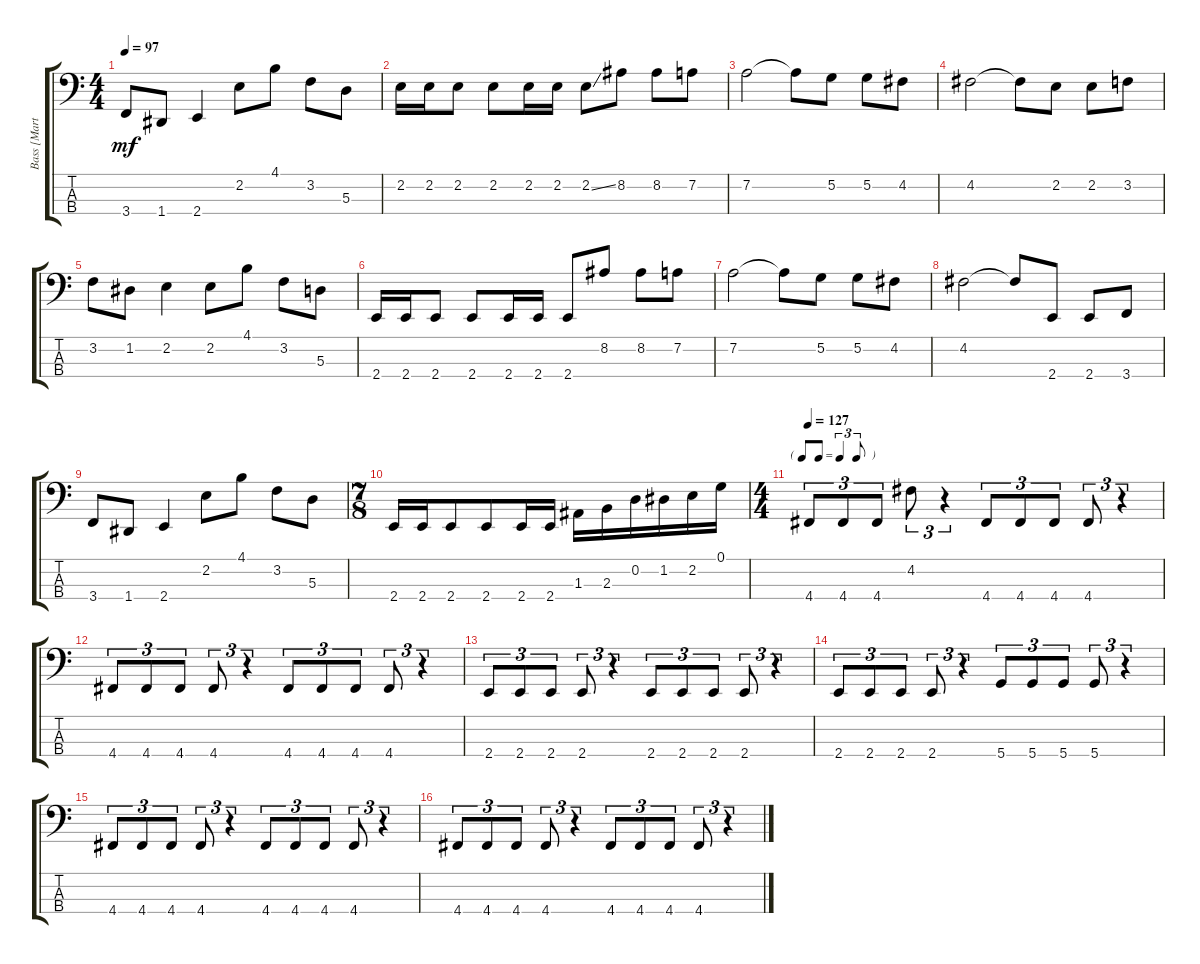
\track ("Bass [Martin Mendez]" "Bass [Mart") {instrument electricbassfinger}
\staff {score tabs}
\tuning (G2 D2 A1 D1) {hide}
\ts (4 4)
\tempo 97
\clef f4
\ks c
3.4.8{dy mf} 1.4.8 2.4.4 2.2.8 4.1.8 3.2.8 5.3.8 |
2.2.16 2.2.16 2.2.8 2.2.8 2.2.16 2.2.16 2.2{ss}.8 8.2.8 8.2.8 7.2.8 |
7.2.2 7.2{t}.8 5.2.8 5.2.8 4.2.8 |
4.2.2 4.2{t}.8 2.2.8 2.2.8 3.2.8 |
3.2.8 1.2.8 2.2.4 2.2.8 4.1.8 3.2.8 5.3.8 |
2.4.16 2.4.16 2.4.8 2.4.8 2.4.16 2.4.16 2.4.8 8.2.8 8.2.8 7.2.8 |
7.2.2 7.2{t}.8 5.2.8 5.2.8 4.2.8 |
4.2.2 4.2{t}.8 2.4.8 2.4.8 3.4.8 |
3.4.8 1.4.8 2.4.4 2.2.8 4.1.8 3.2.8 5.3.8 |
\ts (7 8)
2.4.16 2.4.16 2.4.8 2.4.8 2.4.16 2.4.16 1.3.16 2.3.16 0.2.16 1.2.16 2.2.16 0.1.16 |
\ts (4 4)
\tf triplet8th
\tempo 127
4.4.8{tu (3 2)} 4.4.8{tu (3 2)} 4.4.8{tu (3 2)} 4.2.8{tu (3 2)} r.4{tu (3 2)} 4.4.8{tu (3 2)} 4.4.8{tu (3 2)} 4.4.8{tu (3 2)} 4.4.8{tu (3 2)} r.4{tu (3 2)} |
4.4.8{tu (3 2)} 4.4.8{tu (3 2)} 4.4.8{tu (3 2)} 4.4.8{tu (3 2)} r.4{tu (3 2)} 4.4.8{tu (3 2)} 4.4.8{tu (3 2)} 4.4.8{tu (3 2)} 4.4.8{tu (3 2)} r.4{tu (3 2)} |
2.4.8{tu (3 2)} 2.4.8{tu (3 2)} 2.4.8{tu (3 2)} 2.4.8{tu (3 2)} r.4{tu (3 2)} 2.4.8{tu (3 2)} 2.4.8{tu (3 2)} 2.4.8{tu (3 2)} 2.4.8{tu (3 2)} r.4{tu (3 2)} |
2.4.8{tu (3 2)} 2.4.8{tu (3 2)} 2.4.8{tu (3 2)} 2.4.8{tu (3 2)} r.4{tu (3 2)} 5.4.8{tu (3 2)} 5.4.8{tu (3 2)} 5.4.8{tu (3 2)} 5.4.8{tu (3 2)} r.4{tu (3 2)} |
4.4.8{tu (3 2)} 4.4.8{tu (3 2)} 4.4.8{tu (3 2)} 4.4.8{tu (3 2)} r.4{tu (3 2)} 4.4.8{tu (3 2)} 4.4.8{tu (3 2)} 4.4.8{tu (3 2)} 4.4.8{tu (3 2)} r.4{tu (3 2)} |
4.4.8{tu (3 2)} 4.4.8{tu (3 2)} 4.4.8{tu (3 2)} 4.4.8{tu (3 2)} r.4{tu (3 2)} 4.4.8{tu (3 2)} 4.4.8{tu (3 2)} 4.4.8{tu (3 2)} 4.4.8{tu (3 2)} r.4{tu (3 2)}
